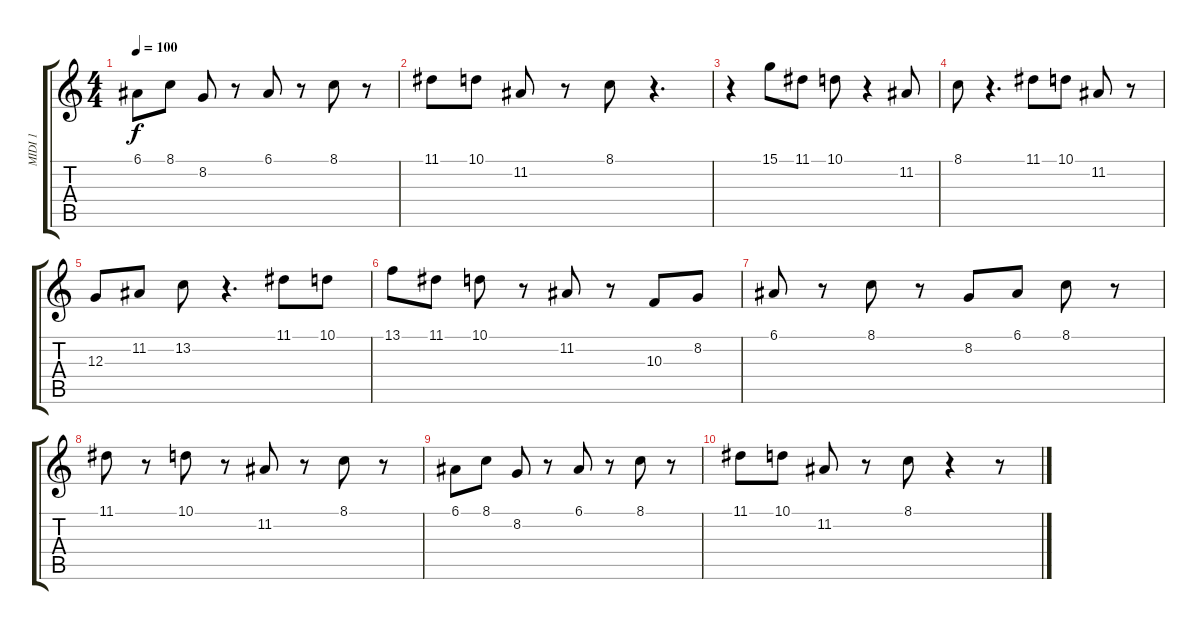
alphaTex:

\track ("MIDI 1" "MIDI 1") {instrument dulcimer}
\staff {score tabs}
\tuning (E4 B3 G3 D3 A2 E2) {hide}
\ts (4 4)
\tempo 100
\clef g2
\ks c
6.1.8{dy f instrument dulcimer} 8.1.8 8.2.8 r.8 6.1.8 r.8 8.1.8 r.8 |
11.1.8 10.1.8 11.2.8 r.8 8.1.8 r.4{d} |
r.4 15.1.8 11.1.8 10.1.8 r.4 11.2.8 |
8.1.8 r.4{d} 11.1.8 10.1.8 11.2.8 r.8 |
12.3.8 11.2.8 13.2.8 r.4{d} 11.1.8 10.1.8 |
13.1.8 11.1.8 10.1.8 r.8 11.2.8 r.8 10.3.8 8.2.8 |
6.1.8 r.8 8.1.8 r.8 8.2.8 6.1.8 8.1.8 r.8 |
11.1.8 r.8 10.1.8 r.8 11.2.8 r.8 8.1.8 r.8 |
6.1.8{volume 10} 8.1.8{volume 9} 8.2.8{volume 9} r.8 6.1.8{volume 8} r.8 8.1.8{volume 6} r.8 |
11.1.8{volume 5} 10.1.8{volume 4} 11.2.8{volume 4} r.8 8.1.8{volume 2} r.4 r.8
